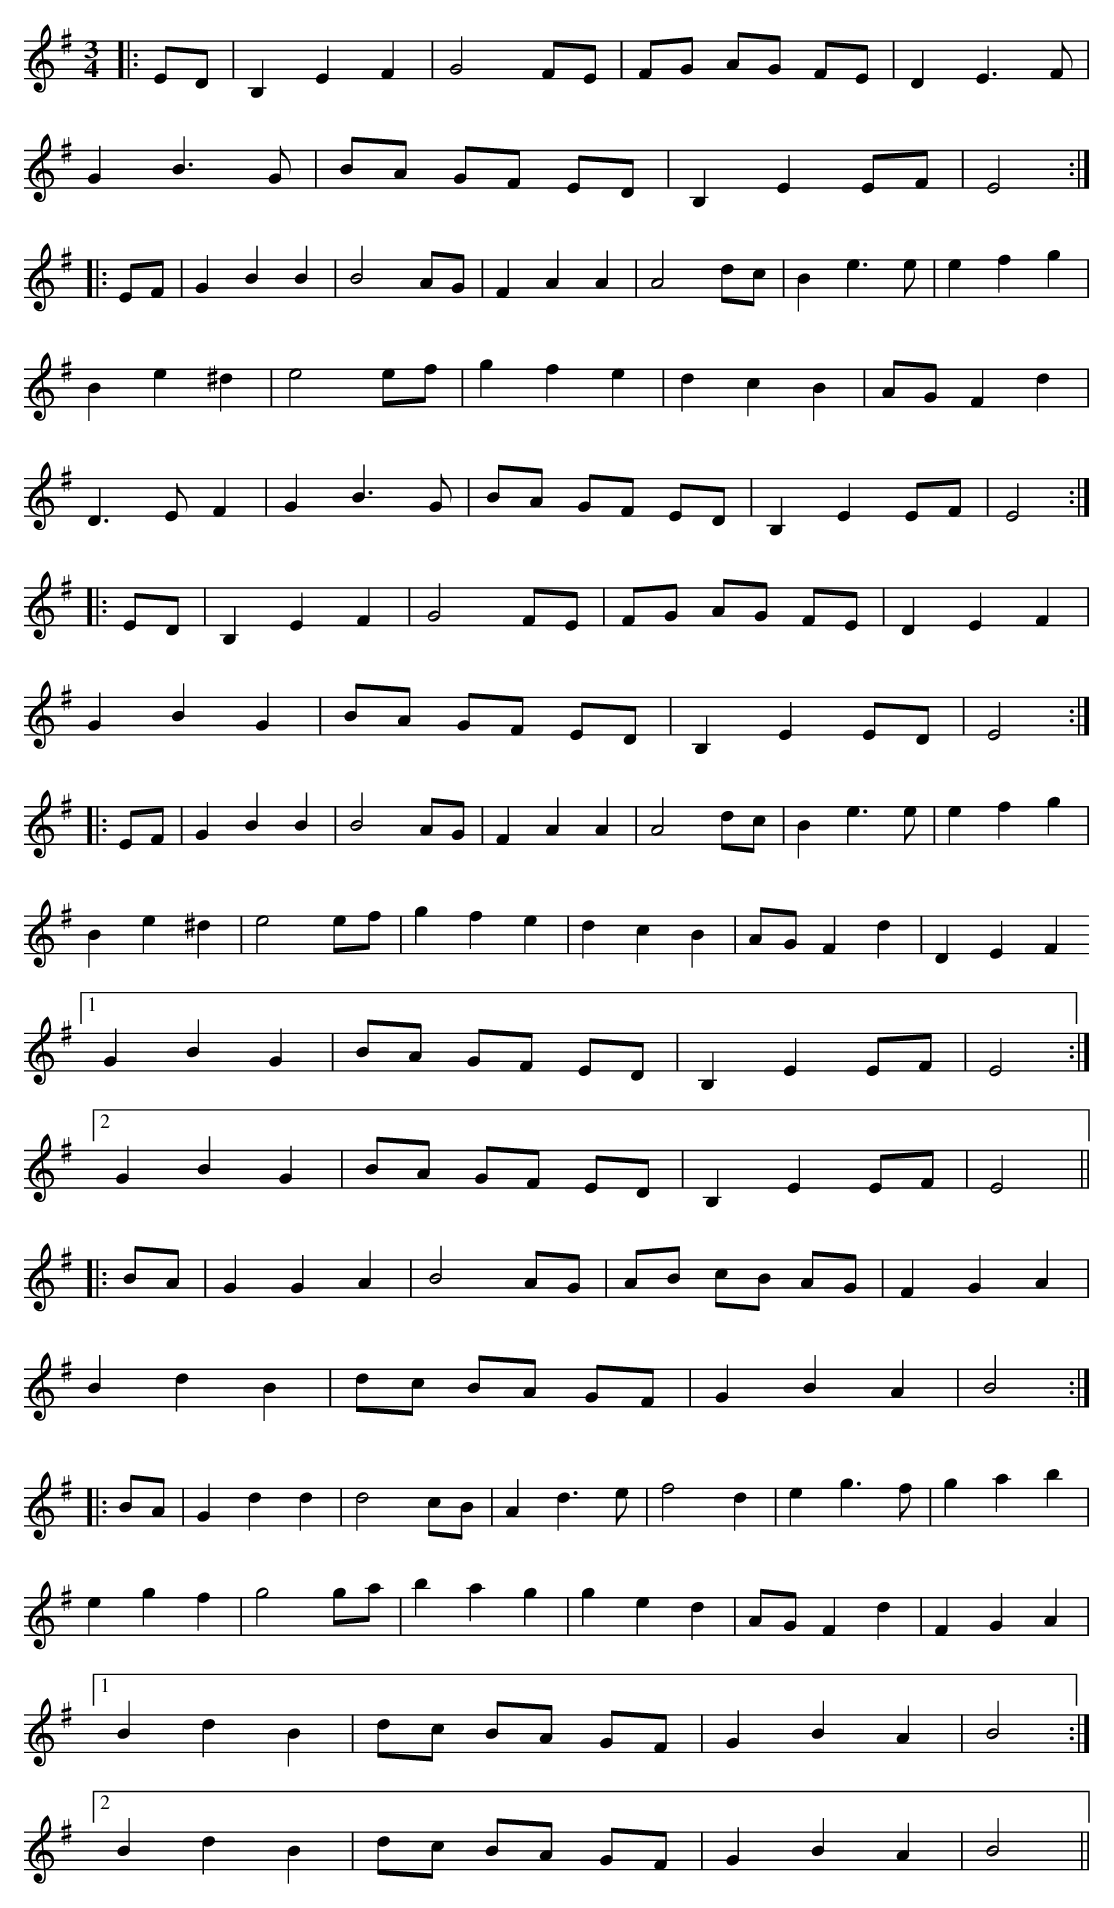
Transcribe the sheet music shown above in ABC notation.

X:1
M:3/4
K:Emin
|:ED|B,2E2F2|G4FE|FG AG FE|D2E3F|
G2B3G|BA GF ED|B,2E2EF|E4:|
|:EF|G2B2B2|B4AG|F2A2A2|A4dc|B2e3e|e2f2g2|
B2e2^d2|e4ef|g2f2e2|d2c2B2|AGF2d2|
D3EF2|G2B3G|BA GF ED|B,2E2EF|E4:|
|:ED|B,2E2F2|G4FE|FG AG FE|D2E2F2|
G2B2G2|BA GF ED|B,2E2ED|E4:|
|:EF|G2B2B2|B4AG|F2A2A2|A4dc|B2e3e|e2f2g2|
B2e2^d2|e4 ef|g2f2e2|d2c2B2|AGF2d2|D2E2F2
[1 G2B2G2|BA GF ED|B,2E2EF|E4:|2
G2B2G2|BA GF ED|B,2E2EF|E4||
|:BA|G2G2A2|B4AG|AB cB AG|F2G2A2|
B2d2B2|dc BA GF|G2B2A2|B4:|
|:BA|G2d2d2|d4cB|A2d3e|f4d2|e2g3f|g2a2b2|
e2g2f2|g4 ga|b2a2g2|g2e2d2|AGF2d2|F2G2A2|1
B2d2B2|dc BA GF|G2B2A2|B4:|2
B2d2B2|dc BA GF|G2B2A2|B4||
